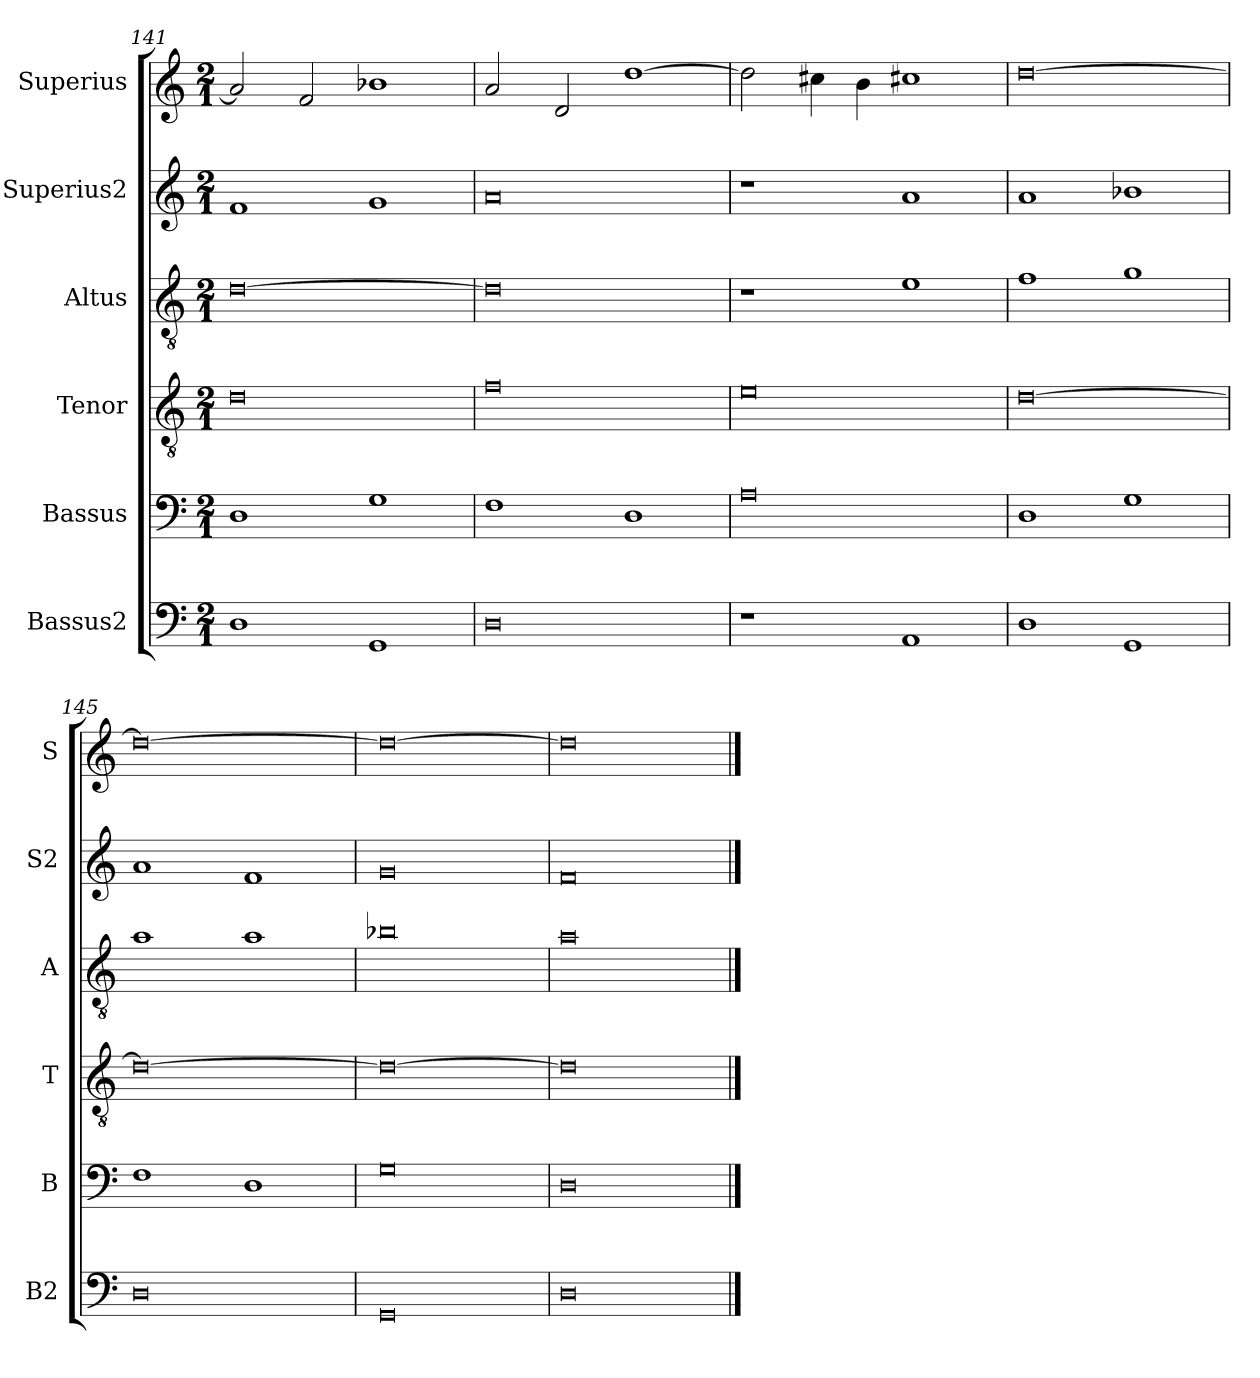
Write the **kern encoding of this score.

**kern	**kern	**kern	**kern	**kern	**kern
*part6	*part5	*part4	*part3	*part2	*part1
*staff6	*staff5	*staff4	*staff3	*staff2	*staff1
*I"Bassus2	*I"Bassus	*I"Tenor	*I"Altus	*I"Superius2	*I"Superius
*I'B2	*I'B	*I'T	*I'A	*I'S2	*I'S
*clefF4	*clefF4	*clefGv2	*clefGv2	*clefG2	*clefG2
*k[]	*k[]	*k[]	*k[]	*k[]	*k[]
*M2/1	*M2/1	*M2/1	*M2/1	*M2/1	*M2/1
=141	=141	=141	=141	=141	=141
1D	1D	0d	[0d	1f	2a/]
.	.	.	.	.	2f/
1GG	1G	.	.	1g	1b-X
=142	=142	=142	=142	=142	=142
0D	1F	0f	0d]	0a	2a/
.	.	.	.	.	2d/
.	1D	.	.	.	[1dd
=143	=143	=143	=143	=143	=143
1r	0A	0e	1r	1r	2dd\]
.	.	.	.	.	4cc#X\
.	.	.	.	.	4b\
1AA	.	.	1e	1a	1cc#X
=144	=144	=144	=144	=144	=144
1D	1D	[0d	1f	1a	[0dd
1GG	1G	.	1g	1b-X	.
=145	=145	=145	=145	=145	=145
0D	1F	0d_	1a	1a	0dd_
.	1D	.	1a	1f	.
=146	=146	=146	=146	=146	=146
0GG	0G	0d_	0b-X	0g	0dd_
=147	=147	=147	=147	=147	=147
0D	0D	0d]	0a	0f	0dd]
==	==	==	==	==	==
*-	*-	*-	*-	*-	*-
